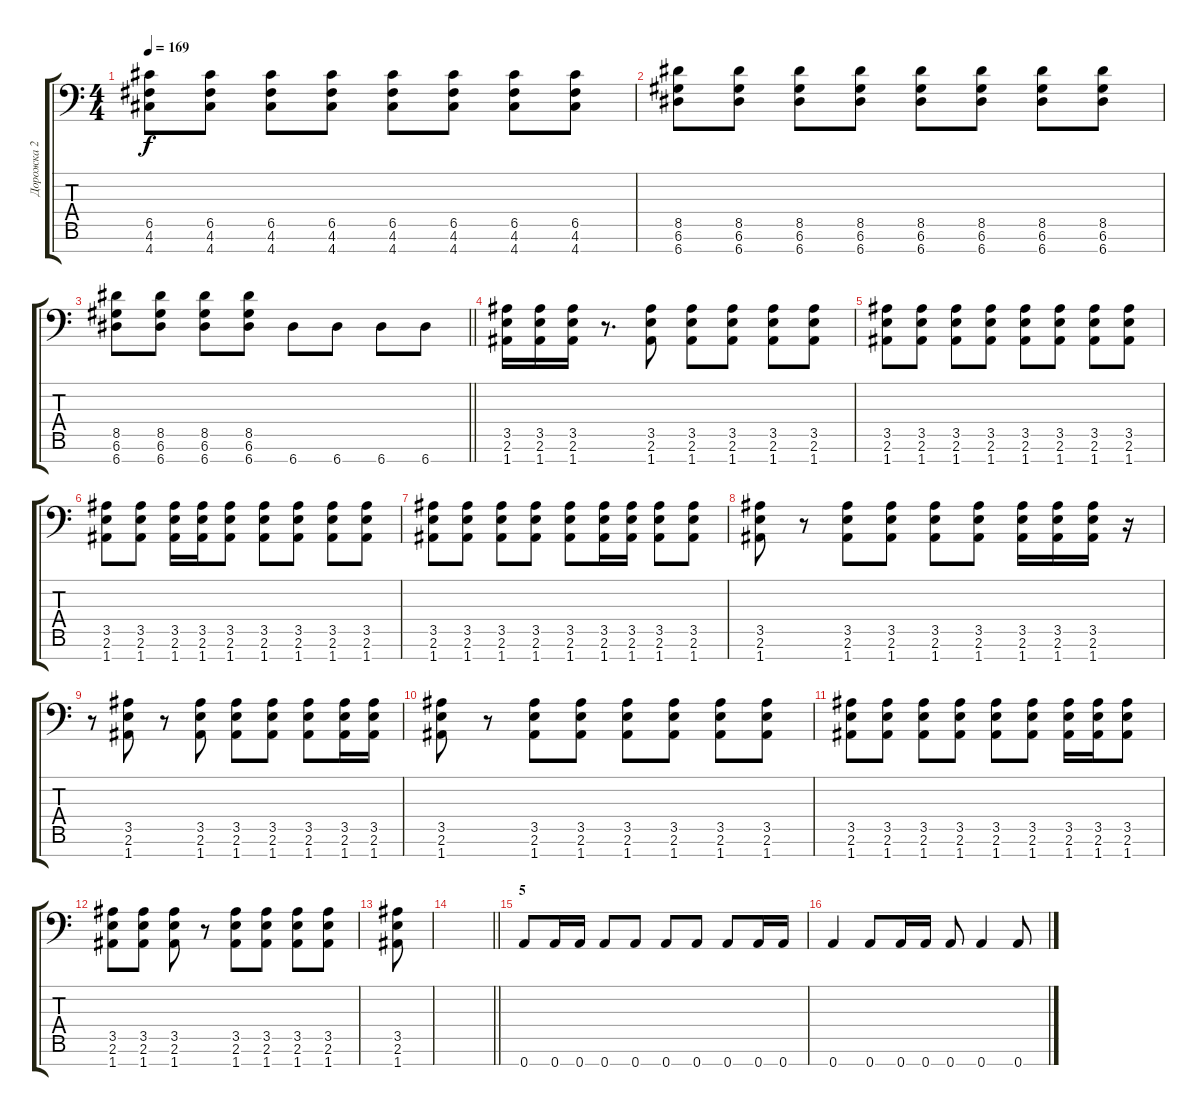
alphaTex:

\track ("Дорожка 2" "Дорожка 2") {instrument distortionguitar}
\staff {score tabs}
\tuning (D4 A3 F3 C3 G2 D2 A1) {hide}
\ts (4 4)
\tempo 169
\clef f4
\ks c
(6.5 4.6 4.7).8{dy f} (6.5 4.6 4.7).8 (6.5 4.6 4.7).8 (6.5 4.6 4.7).8 (6.5 4.6 4.7).8 (6.5 4.6 4.7).8 (6.5 4.6 4.7).8 (6.5 4.6 4.7).8 |
(8.5 6.6 6.7).8 (8.5 6.6 6.7).8 (8.5 6.6 6.7).8 (8.5 6.6 6.7).8 (8.5 6.6 6.7).8 (8.5 6.6 6.7).8 (8.5 6.6 6.7).8 (8.5 6.6 6.7).8 |
\barLineRight lightlight
(8.5 6.6 6.7).8 (8.5 6.6 6.7).8 (8.5 6.6 6.7).8 (8.5 6.6 6.7).8 6.7.8 6.7.8 6.7.8 6.7.8 |
(3.5 2.6 1.7).16 (3.5 2.6 1.7).16 (3.5 2.6 1.7).16 r.8{d} (3.5 2.6 1.7).8 (3.5 2.6 1.7).8 (3.5 2.6 1.7).8 (3.5 2.6 1.7).8 (3.5 2.6 1.7).8 |
(3.5 2.6 1.7).8 (3.5 2.6 1.7).8 (3.5 2.6 1.7).8 (3.5 2.6 1.7).8 (3.5 2.6 1.7).8 (3.5 2.6 1.7).8 (3.5 2.6 1.7).8 (3.5 2.6 1.7).8 |
(3.5 2.6 1.7).8 (3.5 2.6 1.7).8 (3.5 2.6 1.7).16 (3.5 2.6 1.7).16 (3.5 2.6 1.7).8 (3.5 2.6 1.7).8 (3.5 2.6 1.7).8 (3.5 2.6 1.7).8 (3.5 2.6 1.7).8 |
(3.5 2.6 1.7).8 (3.5 2.6 1.7).8 (3.5 2.6 1.7).8 (3.5 2.6 1.7).8 (3.5 2.6 1.7).8 (3.5 2.6 1.7).16 (3.5 2.6 1.7).16 (3.5 2.6 1.7).8 (3.5 2.6 1.7).8 |
(3.5 2.6 1.7).8 r.8 (3.5 2.6 1.7).8 (3.5 2.6 1.7).8 (3.5 2.6 1.7).8 (3.5 2.6 1.7).8 (3.5 2.6 1.7).16 (3.5 2.6 1.7).16 (3.5 2.6 1.7).16 r.16 |
r.8 (3.5 2.6 1.7).8 r.8 (3.5 2.6 1.7).8 (3.5 2.6 1.7).8 (3.5 2.6 1.7).8 (3.5 2.6 1.7).8 (3.5 2.6 1.7).16 (3.5 2.6 1.7).16 |
(3.5 2.6 1.7).8 r.8 (3.5 2.6 1.7).8 (3.5 2.6 1.7).8 (3.5 2.6 1.7).8 (3.5 2.6 1.7).8 (3.5 2.6 1.7).8 (3.5 2.6 1.7).8 |
(3.5 2.6 1.7).8 (3.5 2.6 1.7).8 (3.5 2.6 1.7).8 (3.5 2.6 1.7).8 (3.5 2.6 1.7).8 (3.5 2.6 1.7).8 (3.5 2.6 1.7).16 (3.5 2.6 1.7).16 (3.5 2.6 1.7).8 |
(3.5 2.6 1.7).8 (3.5 2.6 1.7).8 (3.5 2.6 1.7).8 r.8 (3.5 2.6 1.7).8 (3.5 2.6 1.7).8 (3.5 2.6 1.7).8 (3.5 2.6 1.7).8 |
(3.5 2.6 1.7).8 |
\barLineRight lightlight
|
\section ("" "5")
0.7.8 0.7.16 0.7.16 0.7.8 0.7.8 0.7.8 0.7.8 0.7.8 0.7.16 0.7.16 |
0.7.4 0.7.8 0.7.16 0.7.16 0.7.8 0.7.4 0.7.8
